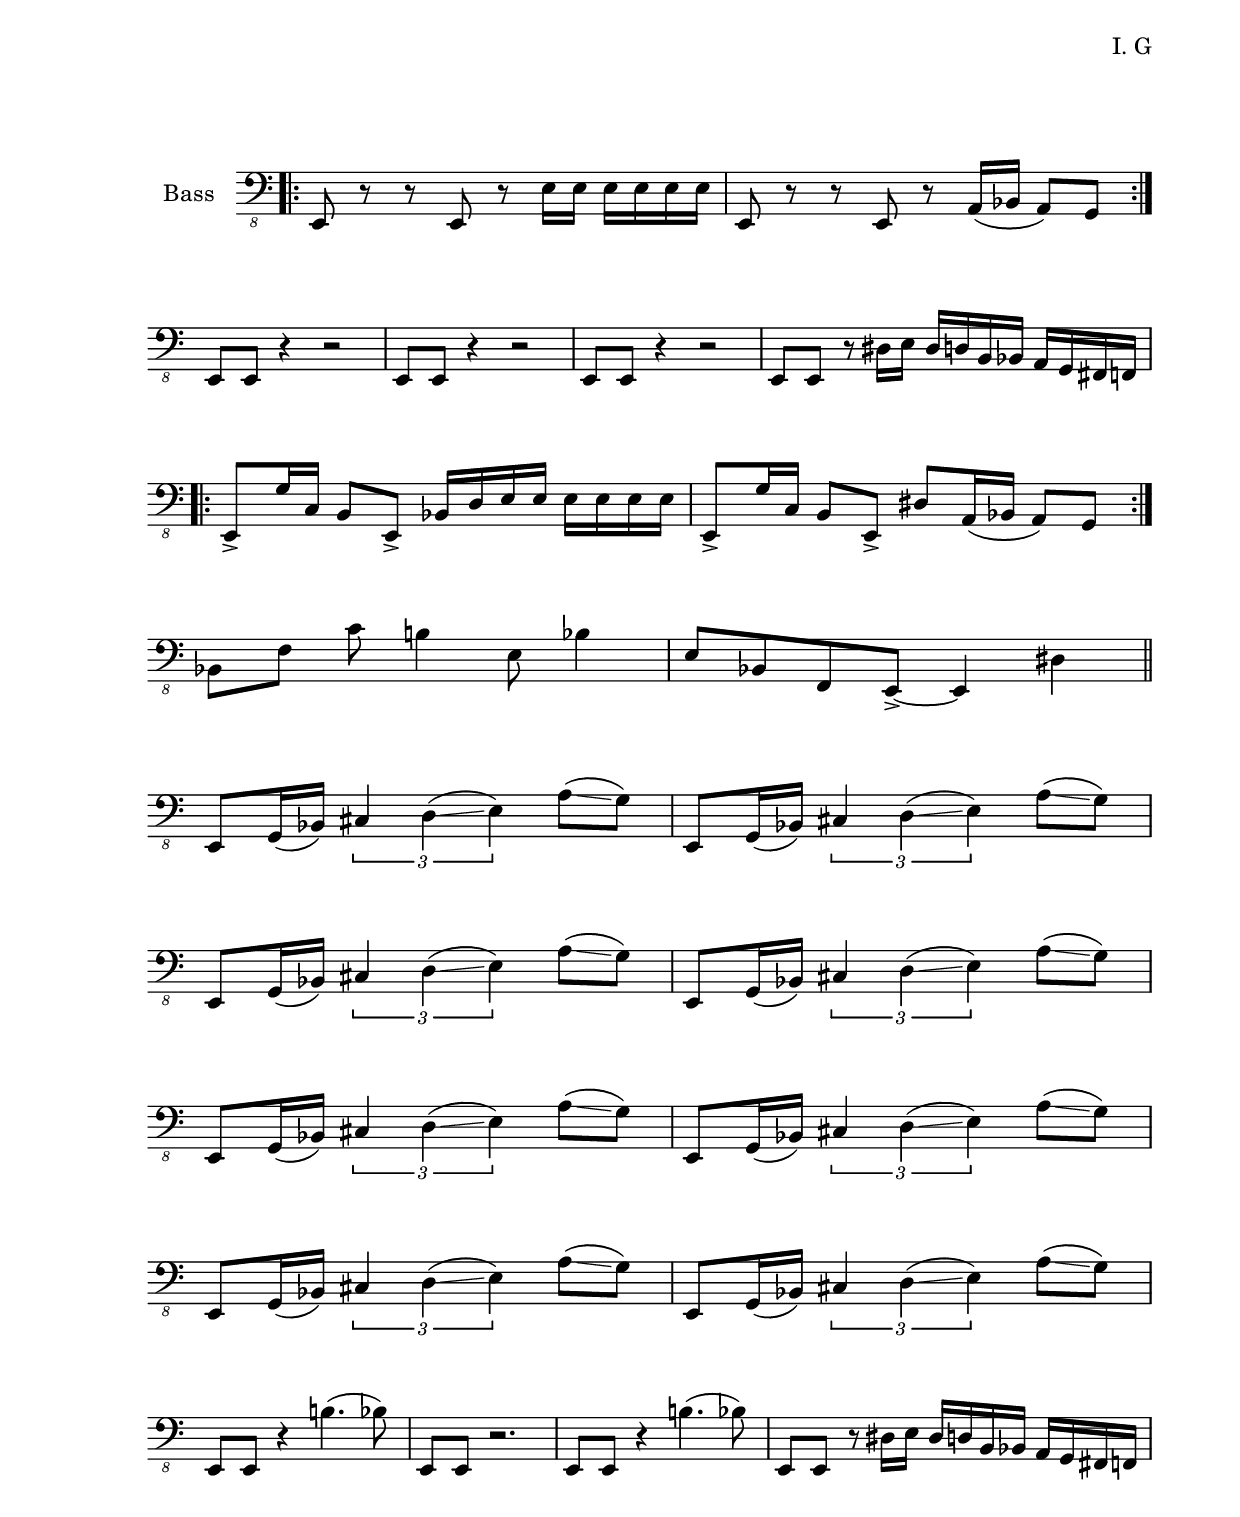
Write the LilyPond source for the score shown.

\version "2.19.15"

\language "deutsch"

\paper {
  #(set-paper-size "a4")
  top-system-spacing #'basic-distance = #15
  top-markup-spacing #'basic-distance = #5
  markup-system-spacing #'basic-distance = #15
  system-system-spacing #'basic-distance = #15
  last-bottom-spacing #'basic-distance = #15
  two-sided = ##t
  inner-margin = 25
  outer-margin = 15
}

\layout {
  \context {
    \Score
    \remove "Bar_number_engraver"
  }
}

\header{
  title = ""
  composer = "I. G"
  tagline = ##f
}

\include "noteHeads.ly"
\version "2.19.15"

\language "deutsch"

tema = \relative {
  \clef "treble_8"
  \time 4/4
  \override Staff.TimeSignature.stencil = ##f
  e,8[ h'] fis'
  %\once \override Glissando.bound-details.left.X = #33
  f4\glissando c'8 g'4
  e,,8 h' fis'\noBeam f4 a,16( b a8) g
}



\version "2.19.15"

\language "deutsch"

Bass = \relative {
  \clef "bass_8"
  \time 4/4
  \override Staff.TimeSignature.stencil = ##f
  \bar ".|:"
  e,,8 r r e r e'16 e e e e e
  e,8 r r e r a16( b a8) g
  \bar ":|."
  \tag #'Part {\break}
  \tag #'Partitur {\break}
  e8 e r4 r2 e8 e r4 r2
  \tag #'Partitur {\pageBreak}
  e8 e r4 r2 e8 e r8 dis'16 e dis d h b a g fis f
  \bar "||"
  \tag #'Part {\break}
  \tag #'Partitur {\break}
  \bar ".|:"
  e8-> g'16 c, h8 e,-> b'16 d e e e e e e e,8-> g'16 c, h8 e,-> dis' a16( b a8) g
  \bar ":|."
  \tag #'Part {\break}
  b8 f' c'\noBeam h!4 e,8 b'4 e,8 b f e->~ e4 dis'
  \bar "||"
  \tag #'Part {\break}
  \tag #'Partitur {\break}
  \repeat unfold 4 {
    \repeat unfold 2 {
      e,8 g16( b) \times 2/3 {cis4 d(\glissando e)} a8(\glissando g)
    }
    \tag #'Part {\break}
  }
  e,8 e r4 h''!4.( b8) e,, e r2.
  e8 e r4 h''!4.( b8) e,, e r dis'16 e dis d h b a g fis f
}




\score {
  \new Staff \with {
    instrumentName = "Bass"
  }
  {
    \removeWithTag #'Partitur
    \Bass
  }
}